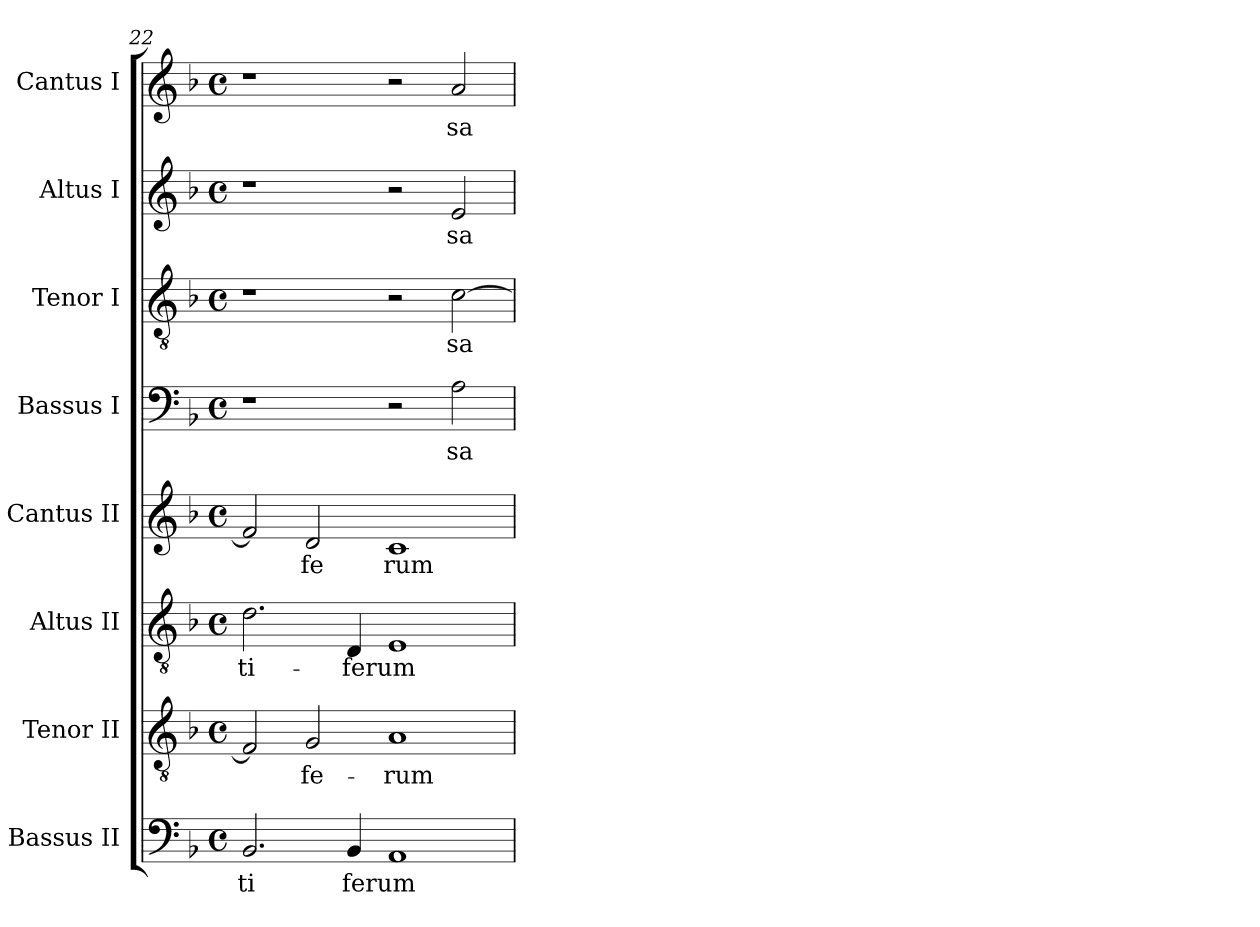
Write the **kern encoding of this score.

**kern	**text	**kern	**text	**kern	**text	**kern	**text	**kern	**text	**kern	**text	**kern	**text	**kern	**text
*part8	*part8	*part7	*part7	*part6	*part6	*part5	*part5	*part4	*part4	*part3	*part3	*part2	*part2	*part1	*part1
*staff8	*staff8	*staff7	*staff7	*staff6	*staff6	*staff5	*staff5	*staff4	*staff4	*staff3	*staff3	*staff2	*staff2	*staff1	*staff1
*I"Bassus II	*	*I"Tenor II	*	*I"Altus II	*	*I"Cantus II	*	*I"Bassus I	*	*I"Tenor I	*	*I"Altus I	*	*I"Cantus I	*
*clefF4	*	*clefGv2	*	*clefGv2	*	*clefG2	*	*clefF4	*	*clefGv2	*	*clefG2	*	*clefG2	*
*k[b-]	*	*k[b-]	*	*k[b-]	*	*k[b-]	*	*k[b-]	*	*k[b-]	*	*k[b-]	*	*k[b-]	*
*F:	*	*F:	*	*F:	*	*F:	*	*F:	*	*F:	*	*F:	*	*F:	*
*M4/4	*	*M4/4	*	*M4/4	*	*M4/4	*	*M4/4	*	*M4/4	*	*M4/4	*	*M4/4	*
*met(c)	*	*met(c)	*	*met(c)	*	*met(c)	*	*met(c)	*	*met(c)	*	*met(c)	*	*met(c)	*
=22	=22	=22	=22	=22	=22	=22	=22	=22	=22	=22	=22	=22	=22	=22	=22
!	!LO:LY:b:cj	!	!	!	!LO:LY:b:cj	!	!	!	!	!	!	!	!	!	!
2.BB-/	ti	2F/]	.	2.d\	-ti-	2f/]	.	1r	.	1r	.	1r	.	1r	.
!	!	!	!LO:LY:b:cj	!	!	!	!LO:LY:b:cj	!	!	!	!	!	!	!	!
.	.	2G/	-fe-	.	.	2d/	fe	.	.	.	.	.	.	.	.
!	!LO:LY:b	!	!	!	!LO:LY:b	!	!	!	!	!	!	!	!	!	!
4BB-/	ferum	.	.	4D/	-ferum	.	.	.	.	.	.	.	.	.	.
!	!	!	!LO:LY:b:cj	!	!	!	!LO:LY:b:cj	!	!	!	!	!	!	!	!
1AA	.	1A	-rum	1E	.	1c	rum	2r	.	2r	.	2r	.	2r	.
!	!	!	!	!	!	!	!	!	!LO:LY:b:cj	!	!LO:LY:b:cj	!	!LO:LY:b:cj	!	!LO:LY:b:cj
.	.	.	.	.	.	.	.	2A\	sa-	[>2c\	sa	2e/	sa	2a/	sa-
=	=	=	=	=	=	=	=	=	=	=	=	=	=	=	=
*-	*-	*-	*-	*-	*-	*-	*-	*-	*-	*-	*-	*-	*-	*-	*-
